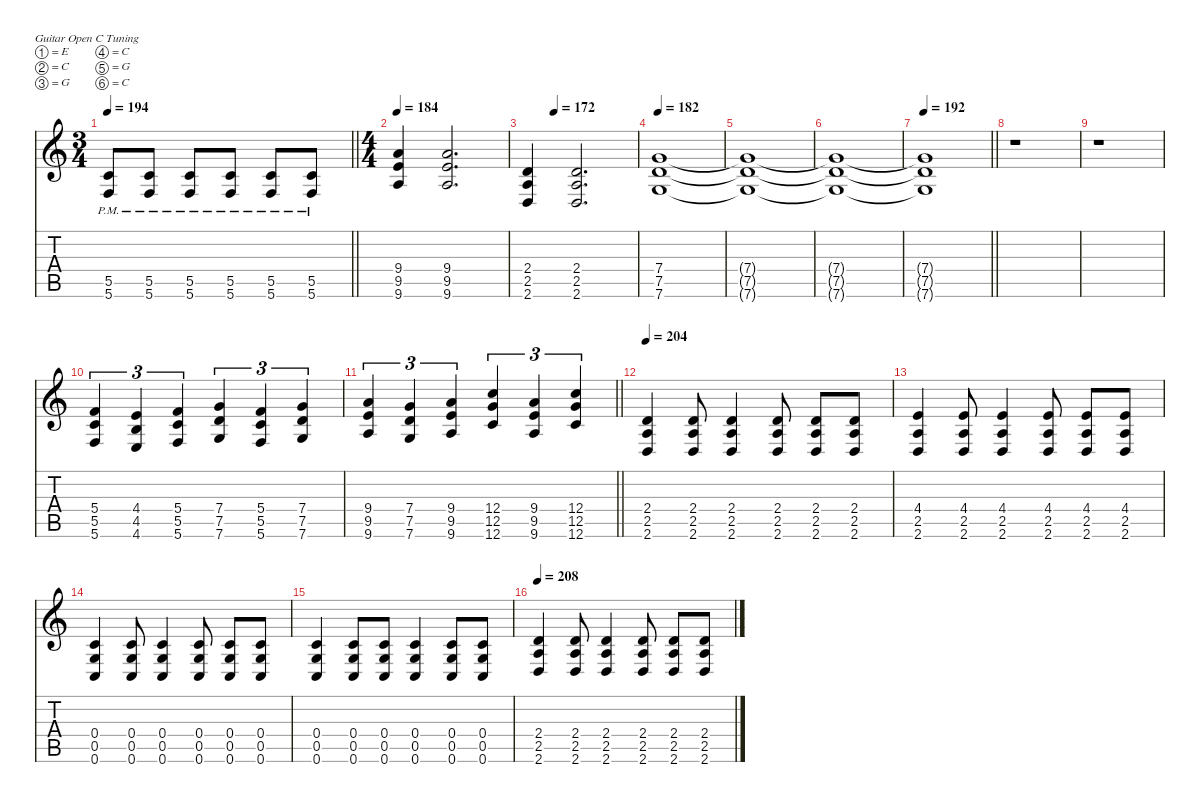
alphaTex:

\defaultSystemsLayout 4
\hideDynamics
\bracketExtendMode nobrackets
\singleTrackTrackNamePolicy hidden
\multiTrackTrackNamePolicy hidden
\firstSystemTrackNameMode fullname
\otherSystemsTrackNameOrientation horizontal
\track ("Guitar 2" "od.guit.") {defaultSystemsLayout 8 instrument overdrivenguitar}
\staff {score tabs}
\tuning (E4 C4 G3 C3 G2 C2)
\ts (3 4)
\tempo 194
\clef g2
\barLineRight lightlight
\ks c
(5.5{pm} 5.6{pm}).8{dy f beam Up} (5.5{pm} 5.6{pm}).8{beam Up} (5.5{pm} 5.6{pm}).8{beam Up} (5.5{pm} 5.6{pm}).8{beam Up} (5.5{pm} 5.6{pm}).8{beam Up} (5.5{pm} 5.6{pm}).8{beam Up} |
\ts (4 4)
\beaming (8 2 2 2 2)
\tempo 184
(9.4 9.5 9.6).4{dy mf beam Up} (9.4 9.5 9.6).2{d beam Up} |
\tempo (172 0.25)
(2.4 2.5 2.6).4{beam Up} (2.4 2.5 2.6).2{d beam Up} |
\tempo 182
(7.4 7.5 7.6).1{beam Up} |
(7.5{t} 7.4{t} 7.6{t}).1{dy mp beam Up} |
(7.4{t} 7.5{t} 7.6{t}).1{dy f beam Up} |
\tempo 192
\barLineRight lightlight
(7.4{t} 7.5{t} 7.6{t}).1{beam Up} |
r.1{beam Down} |
r.1{beam Down} |
(5.4 5.5 5.6).4{tu (3 2) dy mf beam Up} (4.4 4.5 4.6).4{tu (3 2) beam Up} (5.4 5.5 5.6).4{tu (3 2) beam Up} (7.4 7.5 7.6).4{tu (3 2) beam Up} (5.4 5.5 5.6).4{tu (3 2) beam Up} (7.4 7.5 7.6).4{tu (3 2) beam Up} |
\barLineRight lightlight
(9.4 9.5 9.6).4{tu (3 2) beam Up} (7.4 7.5 7.6).4{tu (3 2) beam Up} (9.4 9.5 9.6).4{tu (3 2) beam Up} (12.4 12.5 12.6).4{tu (3 2) beam Up} (9.4 9.5 9.6).4{tu (3 2) beam Up} (12.4 12.5 12.6).4{tu (3 2) beam Up} |
\tempo 204
(2.4 2.5 2.6).4{dy f beam Up} (2.4 2.5 2.6).8{beam Up} (2.4 2.5 2.6).4{beam Up} (2.4 2.5 2.6).8{beam Up} (2.4 2.5 2.6).8{beam Up} (2.4 2.5 2.6).8{beam Up} |
(4.4 2.5 2.6).4{beam Up} (4.4 2.5 2.6).8{beam Up} (4.4 2.5 2.6).4{beam Up} (4.4 2.5 2.6).8{beam Up} (4.4 2.5 2.6).8{beam Up} (4.4 2.5 2.6).8{beam Up} |
(0.4 0.5 0.6).4{beam Up} (0.4 0.5 0.6).8{beam Up} (0.4 0.5 0.6).4{beam Up} (0.4 0.5 0.6).8{beam Up} (0.4 0.5 0.6).8{beam Up} (0.4 0.5 0.6).8{beam Up} |
(0.4 0.5 0.6).4{beam Up} (0.4 0.5 0.6).8{beam Up} (0.4 0.5 0.6).8{beam Up} (0.4 0.5 0.6).4{beam Up} (0.4 0.5 0.6).8{beam Up} (0.4 0.5 0.6).8{beam Up} |
\tempo 208
(2.4 2.5 2.6).4{beam Up} (2.4 2.5 2.6).8{beam Up} (2.4 2.5 2.6).4{beam Up} (2.4 2.5 2.6).8{beam Up} (2.4 2.5 2.6).8{beam Up} (2.4 2.5 2.6).8{beam Up}
